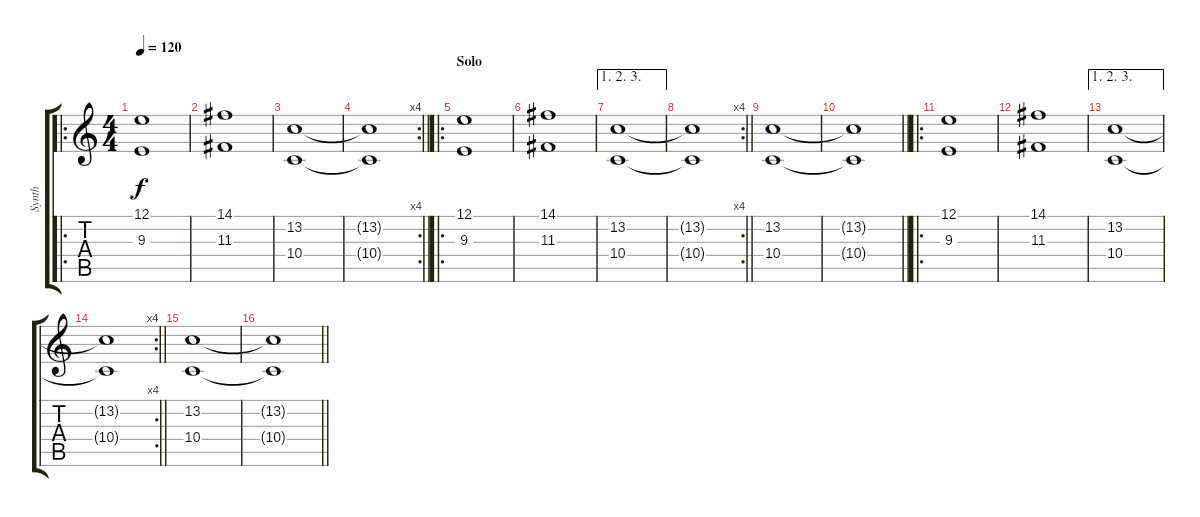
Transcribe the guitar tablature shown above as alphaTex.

\track ("Synth" "Synth") {instrument synthstrings2}
\staff {score tabs}
\tuning (E4 B3 G3 D3 A2 E2) {hide}
\ro
\ts (4 4)
\tempo 120
\clef g2
\ks c
(12.1 9.3).1{dy f} |
(14.1 11.3).1 |
(13.2 10.4).1 |
\rc 4
\barLineRight lightlight
(13.2{t} 10.4{t}).1 |
\ro
\section ("" "Solo")
(12.1 9.3).1 |
(14.1 11.3).1 |
\ae (1 2 3)
(13.2 10.4).1 |
\rc 4
\barLineRight lightlight
(13.2{t} 10.4{t}).1 |
(13.2 10.4).1 |
\barLineRight lightlight
(13.2{t} 10.4{t}).1 |
\ro
(12.1 9.3).1 |
(14.1 11.3).1 |
\ae (1 2 3)
(13.2 10.4).1 |
\rc 4
\barLineRight lightlight
(13.2{t} 10.4{t}).1 |
(13.2 10.4).1 |
\barLineRight lightlight
(13.2{t} 10.4{t}).1
